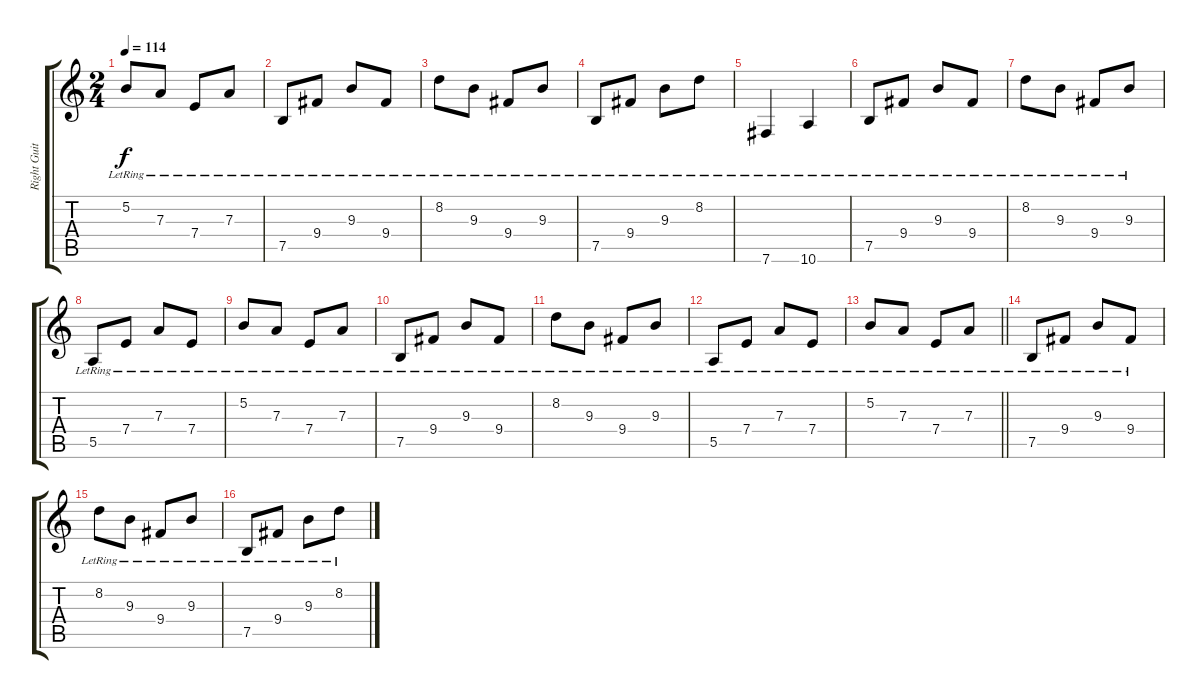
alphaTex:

\track ("Right Guitar" "Right Guit") {instrument electricguitarclean}
\staff {score tabs}
\tuning (B3 Gb3 D3 A2 E2 B1) {hide}
\ts (2 4)
\tempo 114
\clef g2
\ks c
5.2{lr}.8{dy f} 7.3{lr}.8 7.4{lr}.8 7.3{lr}.8 |
7.5{lr}.8 9.4{lr}.8 9.3{lr}.8 9.4{lr}.8 |
8.2{lr}.8 9.3{lr}.8 9.4{lr}.8 9.3{lr}.8 |
7.5{lr}.8 9.4{lr}.8 9.3{lr}.8 8.2{lr}.8 |
7.6{lr}.4 10.6{lr}.4 |
7.5{lr}.8 9.4{lr}.8 9.3{lr}.8 9.4{lr}.8 |
8.2{lr}.8 9.3{lr}.8 9.4{lr}.8 9.3{lr}.8 |
5.5{lr}.8 7.4{lr}.8 7.3{lr}.8 7.4{lr}.8 |
5.2{lr}.8 7.3{lr}.8 7.4{lr}.8 7.3{lr}.8 |
7.5{lr}.8 9.4{lr}.8 9.3{lr}.8 9.4{lr}.8 |
8.2{lr}.8 9.3{lr}.8 9.4{lr}.8 9.3{lr}.8 |
5.5{lr}.8 7.4{lr}.8 7.3{lr}.8 7.4{lr}.8 |
\barLineRight lightlight
5.2{lr}.8 7.3{lr}.8 7.4{lr}.8 7.3{lr}.8 |
\section ("" "")
7.5{lr}.8 9.4{lr}.8 9.3{lr}.8 9.4{lr}.8 |
8.2{lr}.8 9.3{lr}.8 9.4{lr}.8 9.3{lr}.8 |
7.5{lr}.8 9.4{lr}.8 9.3{lr}.8 8.2{lr}.8
